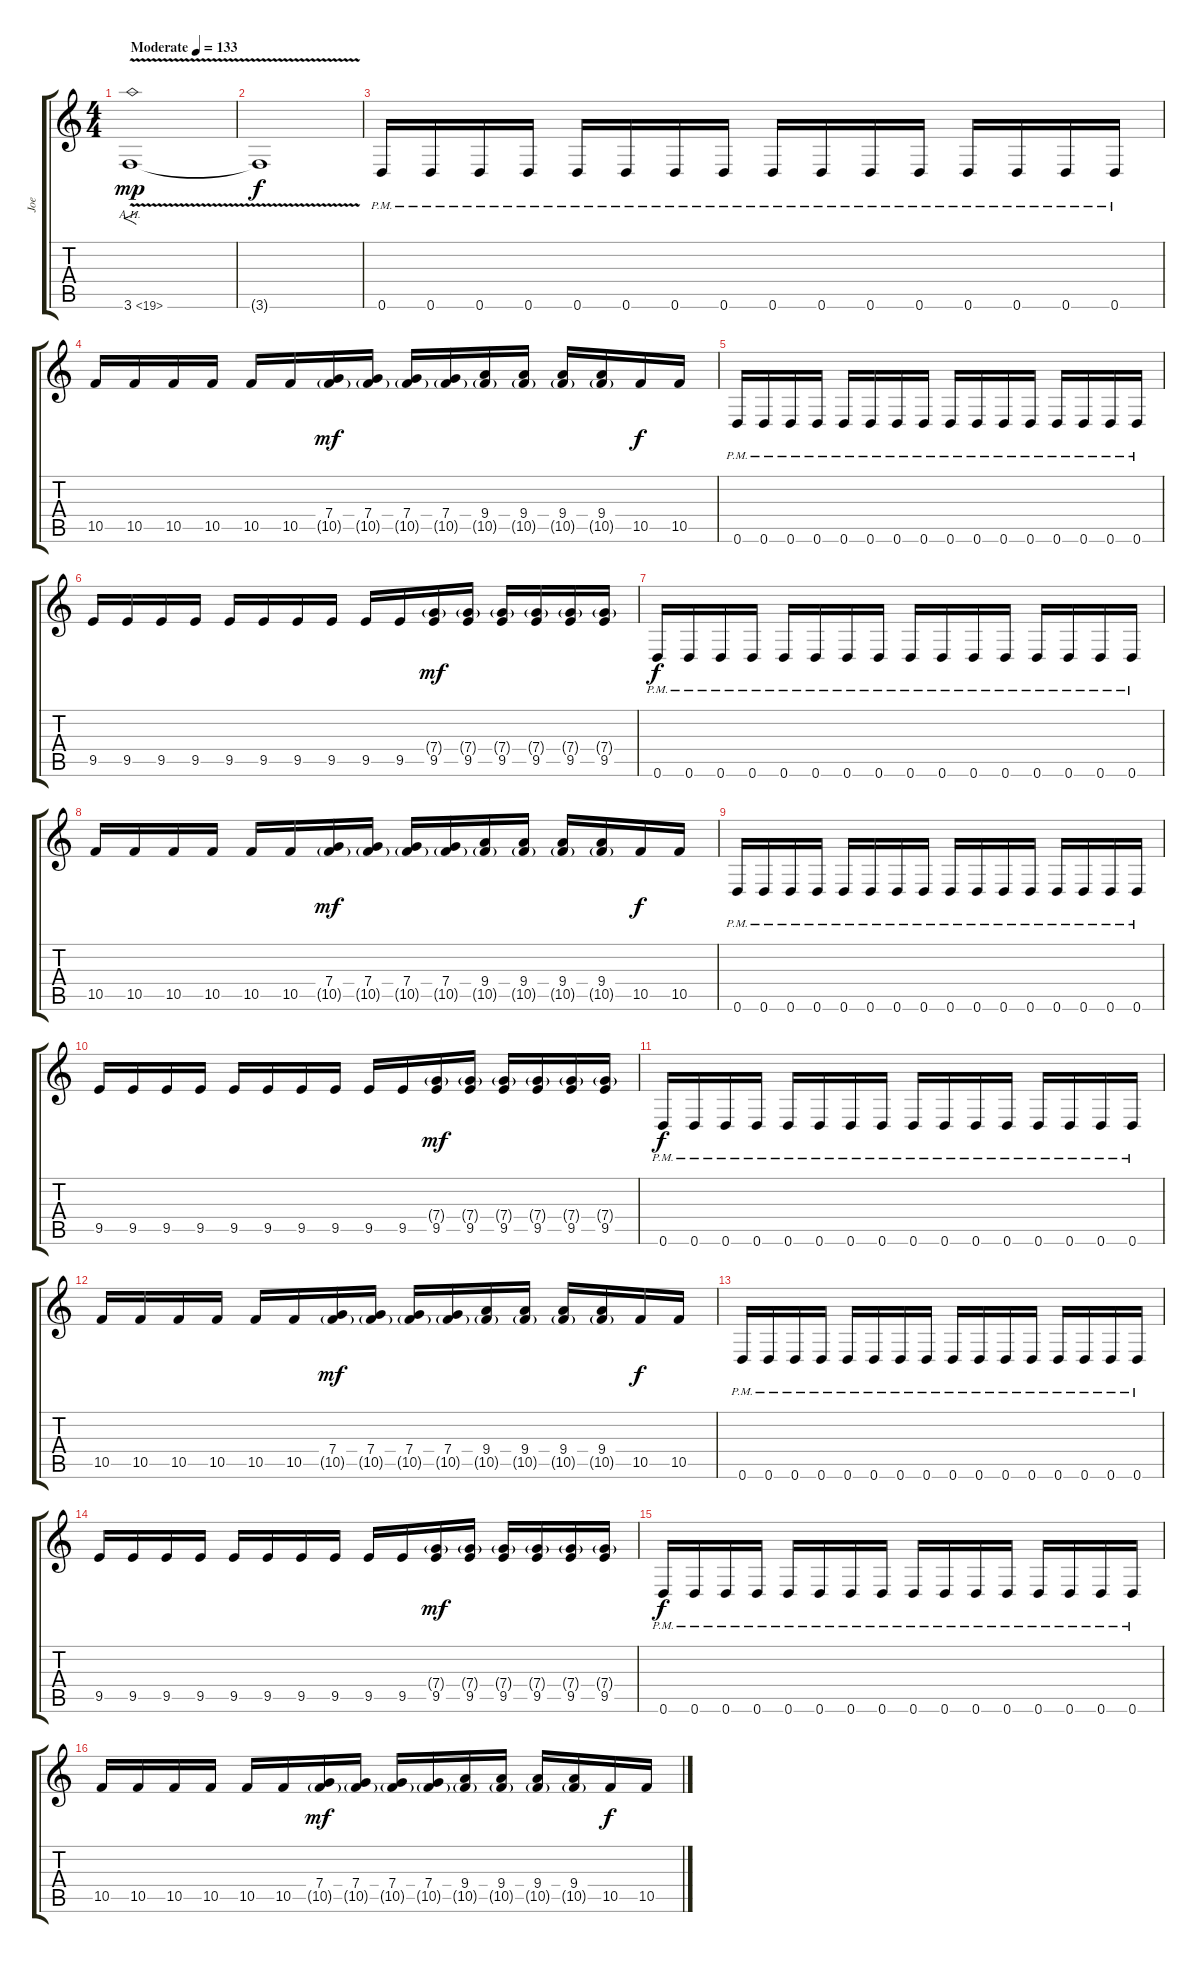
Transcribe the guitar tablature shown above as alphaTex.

\track ("Joe" "Joe") {instrument distortionguitar}
\staff {score tabs}
\tuning (D4 A3 F3 C3 G2 D2) {hide}
\ts (4 4)
\tempo (133 "Moderate")
\clef g2
\ks c
3.6{ah 16 v}.1{f dy mp balance 9 instrument guitarharmonics} |
3.6{t}.1{dy f} |
0.6{pm}.16{instrument distortionguitar} 0.6{pm}.16 0.6{pm}.16 0.6{pm}.16 0.6{pm}.16 0.6{pm}.16 0.6{pm}.16 0.6{pm}.16 0.6{pm}.16 0.6{pm}.16 0.6{pm}.16 0.6{pm}.16 0.6{pm}.16 0.6{pm}.16 0.6{pm}.16 0.6{pm}.16 |
10.5.16 10.5.16 10.5.16 10.5.16 10.5.16 10.5.16 (7.4 10.5{g}).16{dy mf} (7.4 10.5{g}).16 (7.4 10.5{g}).16 (7.4 10.5{g}).16 (9.4 10.5{g}).16 (9.4 10.5{g}).16 (9.4 10.5{g}).16 (9.4 10.5{g}).16 10.5.16{dy f} 10.5.16 |
0.6{pm}.16 0.6{pm}.16 0.6{pm}.16 0.6{pm}.16 0.6{pm}.16 0.6{pm}.16 0.6{pm}.16 0.6{pm}.16 0.6{pm}.16 0.6{pm}.16 0.6{pm}.16 0.6{pm}.16 0.6{pm}.16 0.6{pm}.16 0.6{pm}.16 0.6{pm}.16 |
9.5.16 9.5.16 9.5.16 9.5.16 9.5.16 9.5.16 9.5.16 9.5.16 9.5.16 9.5.16 (7.4{g} 9.5).16{dy mf} (7.4{g} 9.5).16 (7.4{g} 9.5).16 (7.4{g} 9.5).16 (7.4{g} 9.5).16 (7.4{g} 9.5).16 |
0.6{pm}.16{dy f} 0.6{pm}.16 0.6{pm}.16 0.6{pm}.16 0.6{pm}.16 0.6{pm}.16 0.6{pm}.16 0.6{pm}.16 0.6{pm}.16 0.6{pm}.16 0.6{pm}.16 0.6{pm}.16 0.6{pm}.16 0.6{pm}.16 0.6{pm}.16 0.6{pm}.16 |
10.5.16 10.5.16 10.5.16 10.5.16 10.5.16 10.5.16 (7.4 10.5{g}).16{dy mf} (7.4 10.5{g}).16 (7.4 10.5{g}).16 (7.4 10.5{g}).16 (9.4 10.5{g}).16 (9.4 10.5{g}).16 (9.4 10.5{g}).16 (9.4 10.5{g}).16 10.5.16{dy f} 10.5.16 |
0.6{pm}.16 0.6{pm}.16 0.6{pm}.16 0.6{pm}.16 0.6{pm}.16 0.6{pm}.16 0.6{pm}.16 0.6{pm}.16 0.6{pm}.16 0.6{pm}.16 0.6{pm}.16 0.6{pm}.16 0.6{pm}.16 0.6{pm}.16 0.6{pm}.16 0.6{pm}.16 |
9.5.16 9.5.16 9.5.16 9.5.16 9.5.16 9.5.16 9.5.16 9.5.16 9.5.16 9.5.16 (7.4{g} 9.5).16{dy mf} (7.4{g} 9.5).16 (7.4{g} 9.5).16 (7.4{g} 9.5).16 (7.4{g} 9.5).16 (7.4{g} 9.5).16 |
0.6{pm}.16{dy f} 0.6{pm}.16 0.6{pm}.16 0.6{pm}.16 0.6{pm}.16 0.6{pm}.16 0.6{pm}.16 0.6{pm}.16 0.6{pm}.16 0.6{pm}.16 0.6{pm}.16 0.6{pm}.16 0.6{pm}.16 0.6{pm}.16 0.6{pm}.16 0.6{pm}.16 |
10.5.16 10.5.16 10.5.16 10.5.16 10.5.16 10.5.16 (7.4 10.5{g}).16{dy mf} (7.4 10.5{g}).16 (7.4 10.5{g}).16 (7.4 10.5{g}).16 (9.4 10.5{g}).16 (9.4 10.5{g}).16 (9.4 10.5{g}).16 (9.4 10.5{g}).16 10.5.16{dy f} 10.5.16 |
0.6{pm}.16 0.6{pm}.16 0.6{pm}.16 0.6{pm}.16 0.6{pm}.16 0.6{pm}.16 0.6{pm}.16 0.6{pm}.16 0.6{pm}.16 0.6{pm}.16 0.6{pm}.16 0.6{pm}.16 0.6{pm}.16 0.6{pm}.16 0.6{pm}.16 0.6{pm}.16 |
9.5.16 9.5.16 9.5.16 9.5.16 9.5.16 9.5.16 9.5.16 9.5.16 9.5.16 9.5.16 (7.4{g} 9.5).16{dy mf} (7.4{g} 9.5).16 (7.4{g} 9.5).16 (7.4{g} 9.5).16 (7.4{g} 9.5).16 (7.4{g} 9.5).16 |
0.6{pm}.16{dy f} 0.6{pm}.16 0.6{pm}.16 0.6{pm}.16 0.6{pm}.16 0.6{pm}.16 0.6{pm}.16 0.6{pm}.16 0.6{pm}.16 0.6{pm}.16 0.6{pm}.16 0.6{pm}.16 0.6{pm}.16 0.6{pm}.16 0.6{pm}.16 0.6{pm}.16 |
10.5.16 10.5.16 10.5.16 10.5.16 10.5.16 10.5.16 (7.4 10.5{g}).16{dy mf} (7.4 10.5{g}).16 (7.4 10.5{g}).16 (7.4 10.5{g}).16 (9.4 10.5{g}).16 (9.4 10.5{g}).16 (9.4 10.5{g}).16 (9.4 10.5{g}).16 10.5.16{dy f} 10.5.16
